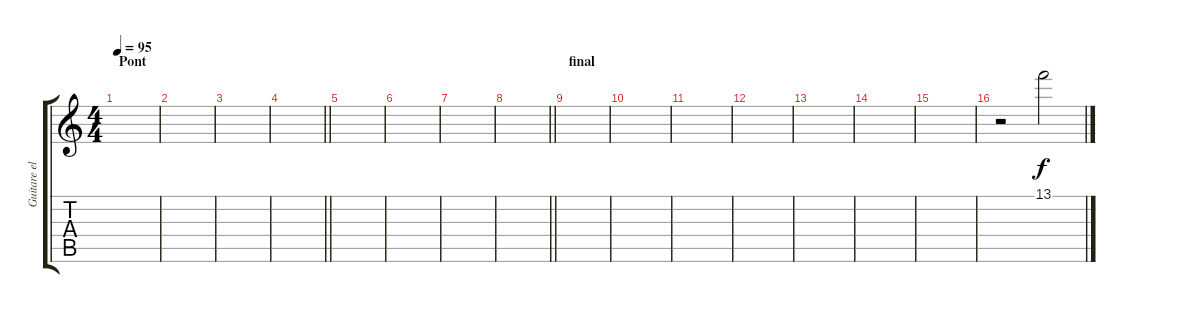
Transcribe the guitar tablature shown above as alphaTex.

\track ("Guitare electrique" "Guitare el") {instrument overdrivenguitar}
\staff {score tabs}
\tuning (E4 B3 G3 D3 A2 E2) {hide}
\ts (4 4)
\section ("" "Pont")
\tempo 95
\clef g2
\ks c
|
|
|
\barLineRight lightlight
|
|
|
|
\barLineRight lightlight
|
\section ("" "final")
|
|
|
|
|
|
|
r.2{volume 11} 13.1.2
